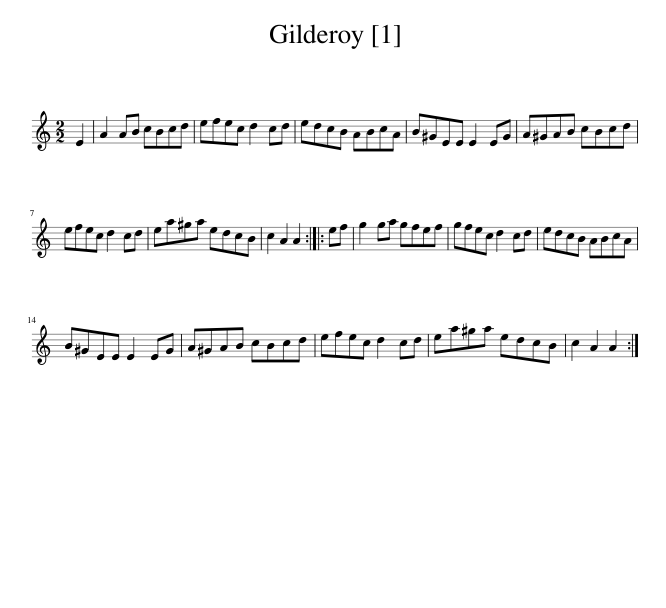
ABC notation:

X:1
L:1/8
M:2/2
I:linebreak $
K:C
V:1 treble
V:1
 E2 | A2 AB cBcd | efec d2 cd | edcB ABcA | B^GEE E2 EG | %5
 A^GAB cBcd |$ efec d2 cd | ea^ga edcB | c2 A2 A2 :: ef | %10
 g2 ga gfef | gfec d2 cd | edcB ABcA |$ B^GEE E2 EG | A^GAB cBcd | %15
 efec d2 cd | ea^ga edcB | c2 A2 A2 :| %18
